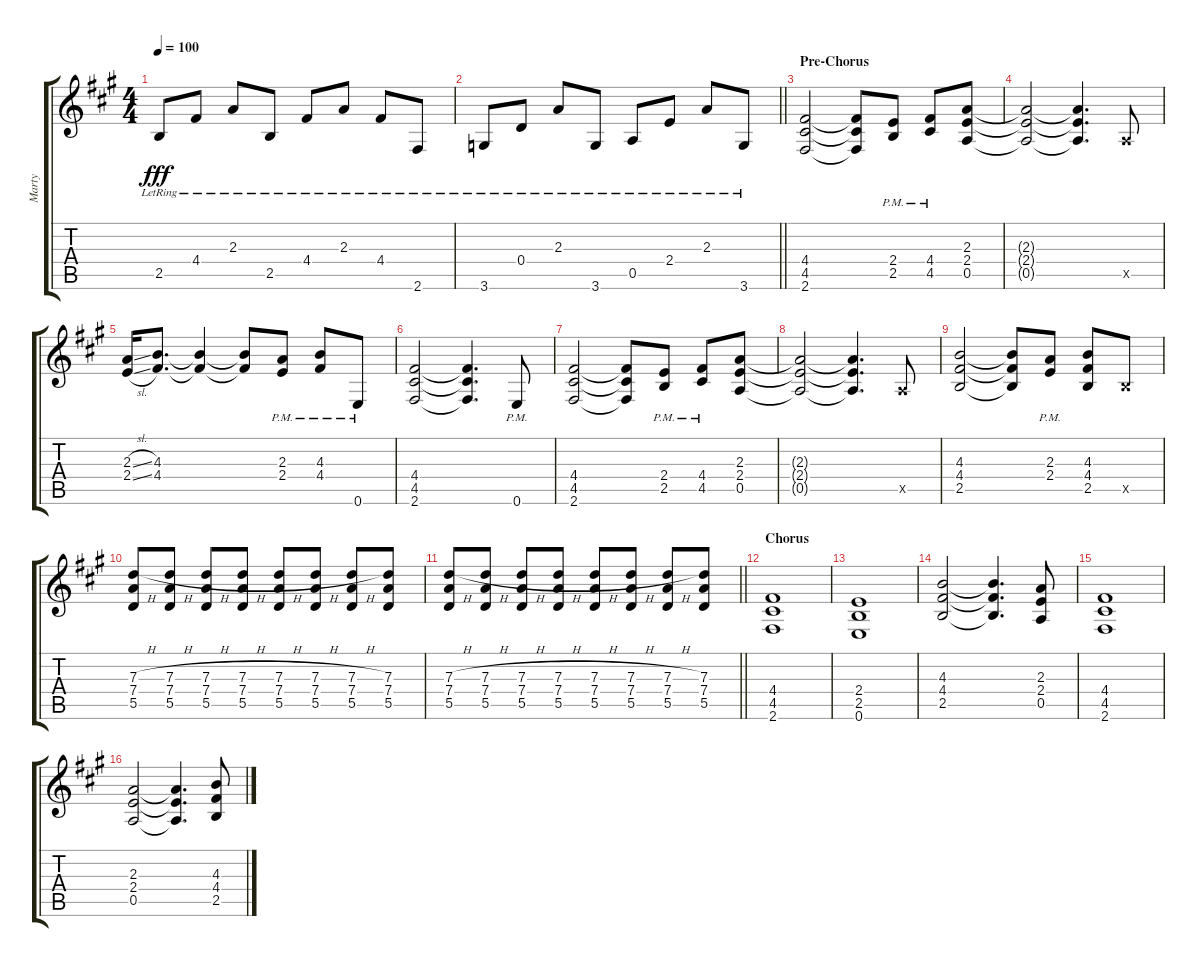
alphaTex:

\track ("Marty" "Marty") {instrument overdrivenguitar}
\staff {score tabs}
\tuning (E4 B3 G3 D3 A2 E2) {hide}
\ts (4 4)
\tempo 100
\clef g2
\ks a
2.5{lr}.8{dy fff} 4.4{lr}.8 2.3{lr}.8 2.5{lr}.8 4.4{lr}.8 2.3{lr}.8 4.4{lr}.8 2.6{lr}.8 |
\barLineRight lightlight
3.6{lr}.8 0.4{lr}.8 2.3{lr}.8 3.6{lr}.8 0.5{lr}.8 2.4{lr}.8 2.3{lr}.8 3.6{lr}.8 |
\section ("" "Pre-Chorus")
(4.4 4.5 2.6).2{volume 5} (4.4{t} 4.5{t} 2.6{t}).8 (2.4{pm} 2.5{pm}).8 (4.4{pm} 4.5{pm}).8 (2.3 2.4 0.5).8 |
(2.3{t} 2.4{t} 0.5{t}).2 (2.3{t} 2.4{t} 0.5{t}).4{d} 0.5{x}.8 |
(2.3{sl} 2.4{sl}).16 (4.3 4.4).8{d} (4.3{t} 4.4{t}).4 (4.3{t} 4.4{t}).8 (2.3{pm} 2.4{pm}).8 (4.3{pm} 4.4{pm}).8 0.6{pm}.8 |
(4.4 4.5 2.6).2 (4.4{t} 4.5{t} 2.6{t}).4{d} 0.6{pm}.8 |
(4.4 4.5 2.6).2 (4.4{t} 4.5{t} 2.6{t}).8 (2.4{pm} 2.5{pm}).8 (4.4{pm} 4.5{pm}).8 (2.3 2.4 0.5).8 |
(2.3{t} 2.4{t} 0.5{t}).2 (2.3{t} 2.4{t} 0.5{t}).4{d} 0.5{x}.8 |
(4.3 4.4 2.5).2 (4.3{t} 4.4{t} 2.5{t}).8 (2.3{pm} 2.4{pm}).8 (4.3 4.4 2.5).8 2.5{x}.8 |
(7.3{h} 7.4 5.5).8 (7.3{h} 7.4 5.5).8 (7.3{h} 7.4 5.5).8 (7.3{h} 7.4 5.5).8 (7.3{h} 7.4 5.5).8 (7.3{h} 7.4 5.5).8 (7.3{h} 7.4 5.5).8 (7.3 7.4 5.5).8 |
\barLineRight lightlight
(7.3{h} 7.4 5.5).8 (7.3{h} 7.4 5.5).8 (7.3{h} 7.4 5.5).8 (7.3{h} 7.4 5.5).8 (7.3{h} 7.4 5.5).8 (7.3{h} 7.4 5.5).8 (7.3{h} 7.4 5.5).8 (7.3 7.4 5.5).8 |
\section ("" "Chorus")
(4.4 4.5 2.6).1 |
(2.4 2.5 0.6).1 |
(4.3 4.4 2.5).2 (4.3{t} 4.4{t} 2.5{t}).4{d} (2.3 2.4 0.5).8 |
(4.4 4.5 2.6).1 |
(2.3 2.4 0.5).2 (2.3{t} 2.4{t} 0.5{t}).4{d} (4.3 4.4 2.5).8
